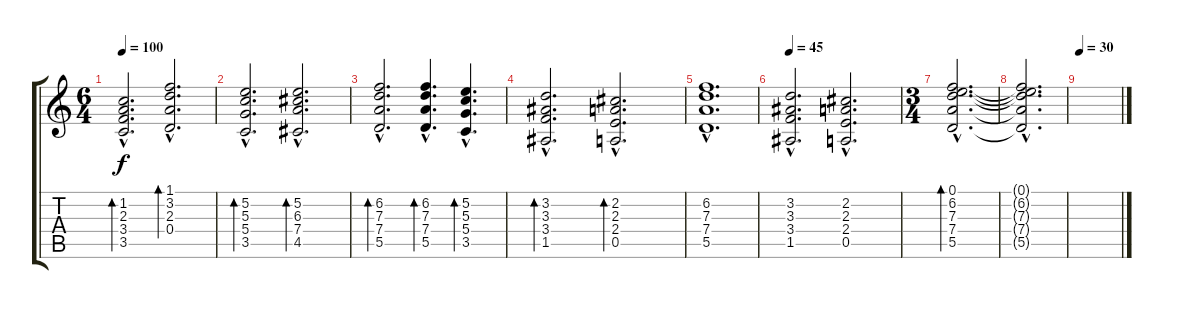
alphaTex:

\track "" {instrument acousticguitarsteel}
\staff {score tabs}
\tuning (E4 B3 G3 D3 A2 E2) {hide}
\ts (6 4)
\tempo 100
\clef g2
\ks c
(1.2{hac} 2.3{hac} 3.4{hac} 3.5{hac}).2{d bd 120 dy f} (1.1{hac} 3.2{hac} 2.3{hac} 0.4{hac}).2{d bd 120} |
(5.2{hac} 5.3{hac} 5.4{hac} 3.5{hac}).2{d bd 120} (5.2{hac} 6.3{hac} 7.4{hac} 4.5{hac}).2{d bd 120} |
(6.2{hac} 7.3{hac} 7.4{hac} 5.5{hac}).2{d bd 120} (6.2{hac} 7.3{hac} 7.4{hac} 5.5{hac}).4{d bd 120} (5.2{hac} 5.3{hac} 5.4{hac} 3.5{hac}).4{d bd 120} |
(3.2{hac} 3.3{hac} 3.4{hac} 1.5{hac}).2{d bd 120} (2.2{hac} 2.3{hac} 2.4{hac} 0.5{hac}).2{d bd 120} |
(6.2{hac} 7.3{hac} 7.4{hac} 5.5{hac}).1{d} |
\tempo 45
(3.2{hac} 3.3{hac} 3.4{hac} 1.5{hac}).2{d} (2.2{hac} 2.3{hac} 2.4{hac} 0.5{hac}).2{d} |
\ts (3 4)
(0.1{hac} 6.2{hac} 7.3{hac} 7.4{hac} 5.5{hac}).2{d bd 120 volume 0} |
(0.1{hac t} 6.2{hac t} 7.3{hac t} 7.4{hac t} 5.5{hac t}).2{d} |
\tempo 30
